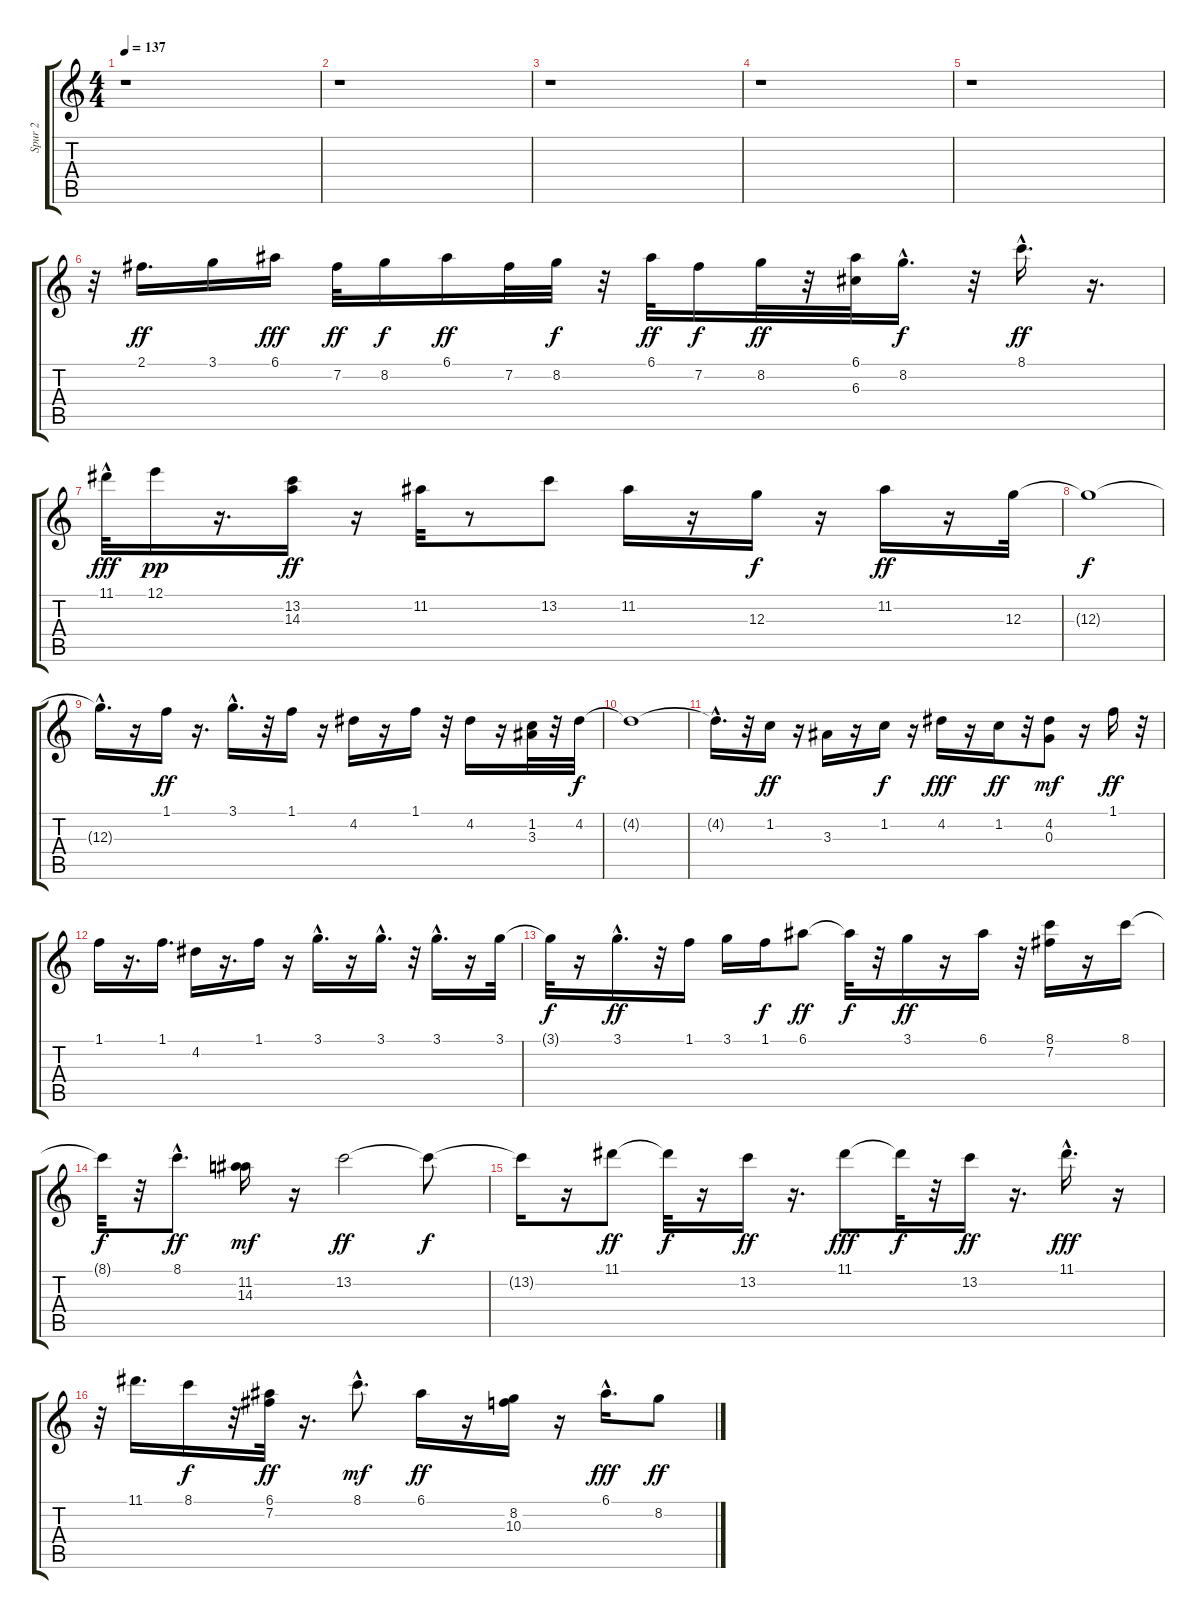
\track ("Spur 2" "Spur 2") {instrument distortionguitar}
\staff {score tabs}
\tuning (E4 B3 G3 D3 A2 E2) {hide}
\ts (4 4)
\tempo 137
\clef g2
\ks c
r.1{dy f} |
r.1 |
r.1 |
r.1 |
r.1 |
r.32 2.1.16{d dy ff volume 15} 3.1.16 6.1.16{dy fff} 7.2.32{dy ff} 8.2.16{dy f} 6.1.16{dy ff} 7.2.32 8.2.32{dy f} r.32 6.1.32{dy ff} 7.2.16{dy f} 8.2.32{dy ff} r.32 (6.1 6.3).32 8.2{hac}.16{d dy f} r.32 8.1{hac}.16{d dy ff} r.16{d} |
11.1{hac}.32{dy fff} 12.1.16{dy pp} r.16{d} (13.2 14.3).16{dy ff} r.16 11.2.32 r.8 13.2.8 11.2.16 r.16 12.3.16{dy f} r.16 11.2.16{dy ff} r.16 12.3.32 |
12.3{t}.1{dy f} |
12.3{hac t}.16{d} r.16 1.1.16{dy ff} r.16{d} 3.1{hac}.16{d} r.32 1.1.16 r.16 4.2.16 r.16 1.1.16 r.32 4.2.16 r.16 (1.2 3.3).32 r.32 4.2.32{dy f} |
4.2{t}.1 |
4.2{hac t}.16{d} r.32 1.2.16{dy ff} r.16 3.3.16 r.16 1.2.16{dy f} r.16 4.2.16{dy fff} r.16 1.2.16{dy ff} r.32 (4.2 0.3).8{dy mf} r.16 1.1.16{dy ff} r.32 |
1.1.16 r.16{d} 1.1.16{d} 4.2.16 r.16{d} 1.1.16 r.16 3.1{hac}.16{d} r.16 3.1{hac}.16{d} r.32 3.1{hac}.16{d} r.16 3.1.32 |
3.1{t}.32{dy f} r.16 3.1{hac}.16{d dy ff} r.32 1.1.16 3.1.16 1.1.16{dy f} 6.1.8{dy ff} 6.1{t}.32{dy f} r.32 3.1.16{dy ff} r.16 6.1.16 r.32 (8.1 7.2).16 r.16 8.1.16 |
8.1{t}.32{dy f} r.32 8.1{hac}.8{d dy ff} (11.2 14.3).16{dy mf} r.16 13.2.2{dy ff} 13.2{t}.8{dy f} |
13.2{t}.16 r.16 11.1.8{dy ff} 11.1{t}.32{dy f} r.16 13.2.16{dy ff} r.16{d} 11.1.8{dy fff} 11.1{t}.32{dy f} r.32 13.2.16{dy ff} r.16{d} 11.1{hac}.16{d dy fff} r.16 |
r.32 11.1.16{d} 8.1.16{dy f} r.32 (6.1 7.2).32{dy ff} r.16{d} 8.1{hac}.8{d dy mf} 6.1.16{dy ff} r.16 (8.2 10.3).16 r.16 6.1{hac}.16{d dy fff} 8.2.8{dy ff}
